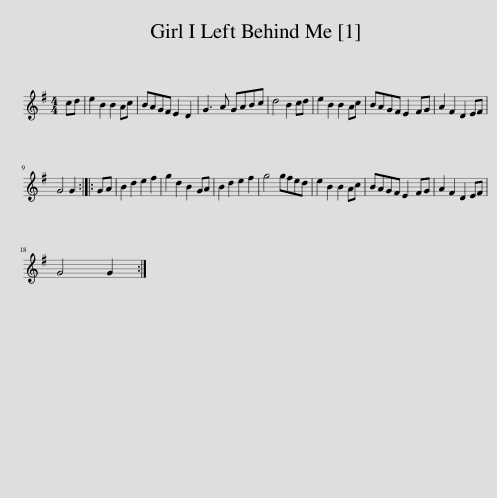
X:1
L:1/8
M:4/4
I:linebreak $
K:G
V:1 treble
V:1
 cd | e2 B2 B2 Ac | BAGF E2 D2 | G3 A GABc | d4 B2 cd | %5
 e2 B2 B2 Ac | BAGF E2 FG | A2 F2 D2 EF |$ G4 G2 :: GA | %10
 B2 d2 e2 f2 | g2 d2 B2 GA | B2 d2 e2 f2 | g4 gfed | e2 B2 B2 Ac | %15
 BAGF E2 FG | A2 F2 D2 EF |$ G4 G2 :| %18
